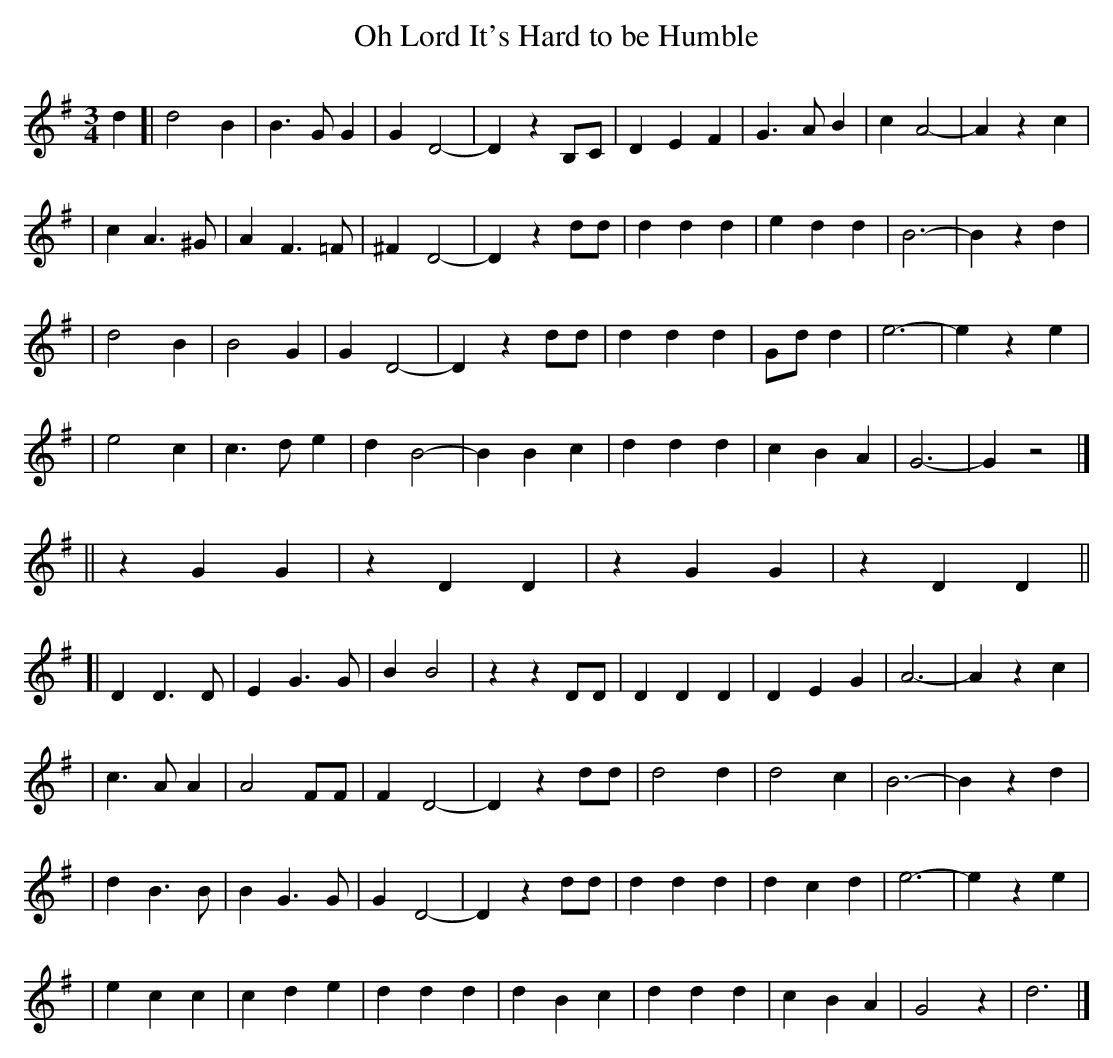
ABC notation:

X:1
T:Oh Lord It's Hard to be Humble
M:3/4
L:1/8
K:Gmaj
d2 \
[| d4B2 | B3GG2 | G2D4- | D2z2B,C | D2E2F2 | G3AB2 | c2A4- | A2z2c2 |
| c2A3^G | A2F3=F | ^F2D4- | D2z2dd | d2d2d2 | e2d2d2 | B6- | B2z2d2 |
| d4B2 | B4G2 | G2D4- | D2z2dd | d2d2d2 | Gdd2 | e6- | e2z2e2 |
| e4c2 | c3de2 | d2B4- | B2B2c2 | d2d2d2 | c2B2A2 | G6- | G2z4 |]
|| z2G2G2 | z2D2D2 | z2G2G2 | z2D2D2 ||
[| D2D3D | E2G3G | B2B4 | z2z2DD | D2D2D2 | D2E2G2 | A6- | A2z2c2 |
| c3AA2 | A4FF | F2D4- | D2z2dd | d4d2 | d4c2 | B6- | B2z2d2 |
| d2B3B | B2G3G | G2D4- | D2z2dd | d2d2d2 | d2c2d2 | e6- | e2z2e2 |
| e2c2c2 | c2d2e2 | d2d2d2 | d2B2c2 | d2d2d2 | c2B2A2 | G4z2 | d6 |]
